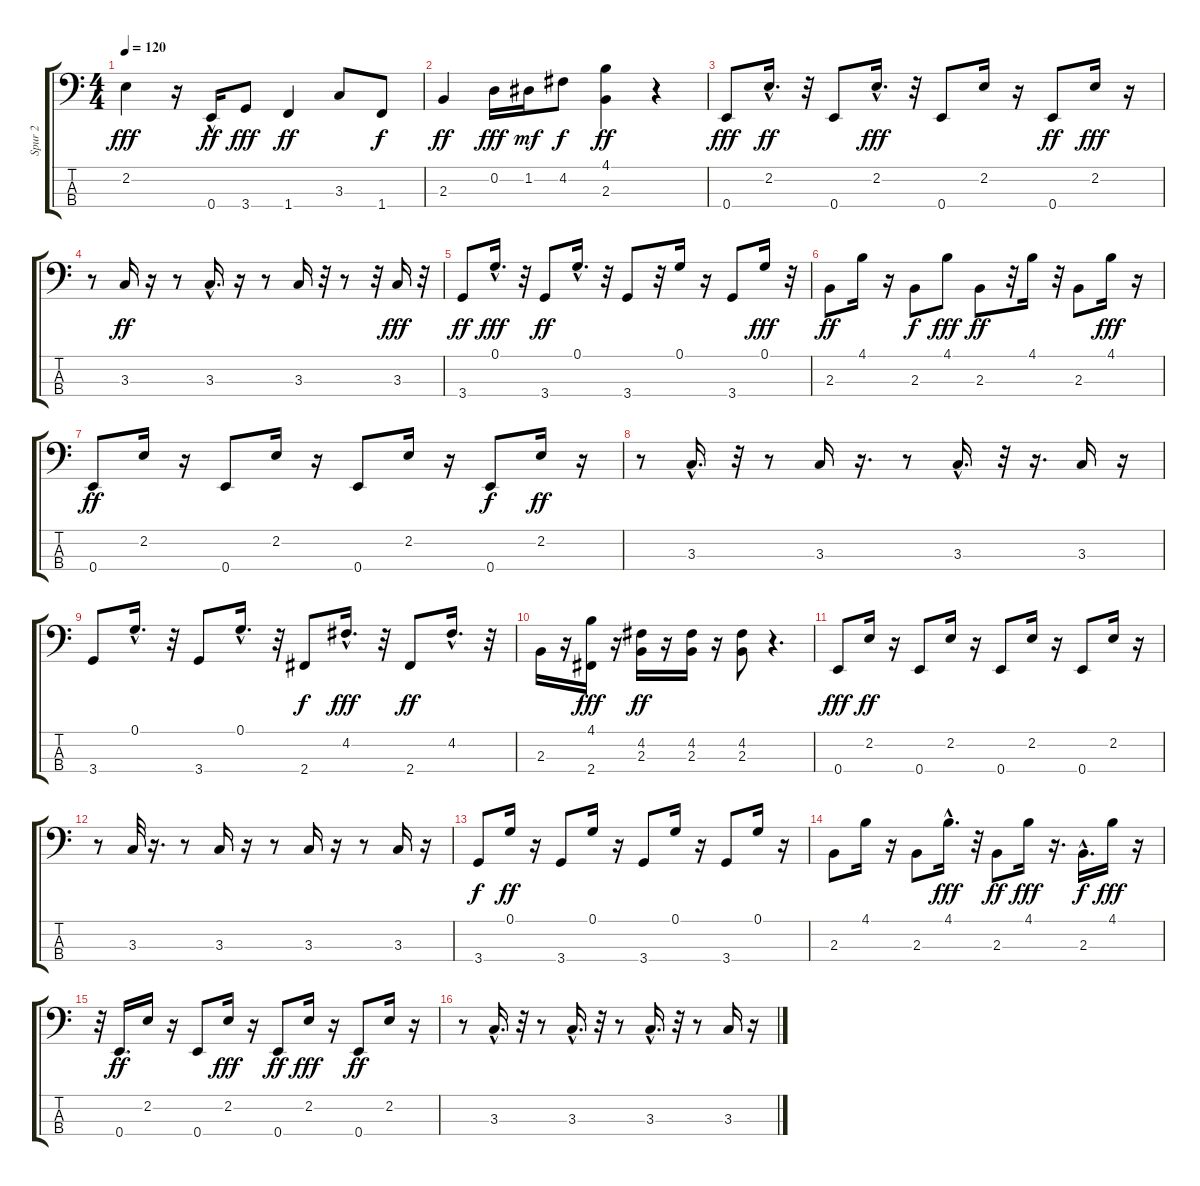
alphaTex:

\track ("Spur 2" "Spur 2") {instrument synthbass2}
\staff {score tabs}
\tuning (G2 D2 A1 E1) {hide}
\ts (4 4)
\tempo 120
\clef f4
\ks c
2.2.4{dy fff} r.16 0.4{hac}.16{dy ff} 3.4.8{dy fff} 1.4.4{dy ff} 3.3.8 1.4.8{dy f} |
2.3.4{dy ff} 0.2.16{dy fff} 1.2.16{dy mf} 4.2.8{dy f} (4.1 2.3).4{dy ff} r.4 |
0.4.8{dy fff} 2.2{hac}.16{d dy ff} r.32 0.4.8 2.2{hac}.16{d dy fff} r.32 0.4.8 2.2.16 r.16 0.4.8{dy ff} 2.2.16{dy fff} r.16 |
r.8 3.3.16{dy ff} r.16 r.8 3.3{hac}.16{d} r.16 r.8 3.3.16 r.32 r.8 r.32 3.3.16{dy fff} r.32 |
3.4.8{dy ff} 0.1{hac}.16{d dy fff} r.32 3.4.8{dy ff} 0.1{hac}.16{d} r.32 3.4.8 r.32 0.1.16 r.16 3.4.8 0.1.16{dy fff} r.32 |
2.3.8{dy ff} 4.1.16 r.16 2.3.8{dy f} 4.1.8{dy fff} 2.3.8{dy ff} r.32 4.1.16 r.32 2.3.8 4.1.16{dy fff} r.16 |
0.4.8{dy ff} 2.2.16 r.16 0.4.8 2.2.16 r.16 0.4.8 2.2.16 r.16 0.4.8{dy f} 2.2.16{dy ff} r.16 |
r.8 3.3{hac}.16{d} r.32 r.8 3.3.16 r.16{d} r.8 3.3{hac}.16{d} r.32 r.16{d} 3.3.16 r.16 |
3.4.8 0.1{hac}.16{d} r.32 3.4.8 0.1{hac}.16{d} r.32 2.4.8{dy f} 4.2{hac}.16{d dy fff} r.32 2.4.8{dy ff} 4.2{hac}.16{d} r.32 |
2.3.16 r.16 (4.1 2.4).16{dy fff} r.16 (4.2 2.3).16{dy ff} r.16 (4.2 2.3).16 r.16 (4.2 2.3).8 r.4{d} |
0.4.8{dy fff} 2.2.16{dy ff} r.16 0.4.8 2.2.16 r.16 0.4.8 2.2.16 r.16 0.4.8 2.2.16 r.16 |
r.8 3.3.32 r.16{d} r.8 3.3.16 r.16 r.8 3.3.16 r.16 r.8 3.3.16 r.16 |
3.4.8{dy f} 0.1.16{dy ff} r.16 3.4.8 0.1.16 r.16 3.4.8 0.1.16 r.16 3.4.8 0.1.16 r.16 |
2.3.8 4.1.16 r.16 2.3.8 4.1{hac}.16{d dy fff} r.32 2.3.8{dy ff} 4.1.16{dy fff} r.16{d} 2.3{hac}.16{d dy f} 4.1.16{dy fff} r.16 |
r.32 0.4.16{d dy ff} 2.2.16 r.16 0.4.8 2.2.16{dy fff} r.16 0.4.8{dy ff} 2.2.16{dy fff} r.16 0.4.8{dy ff} 2.2.16 r.16 |
r.8 3.3{hac}.16{d} r.32 r.8 3.3{hac}.16{d} r.32 r.8 3.3{hac}.16{d} r.32 r.8 3.3.16 r.16
